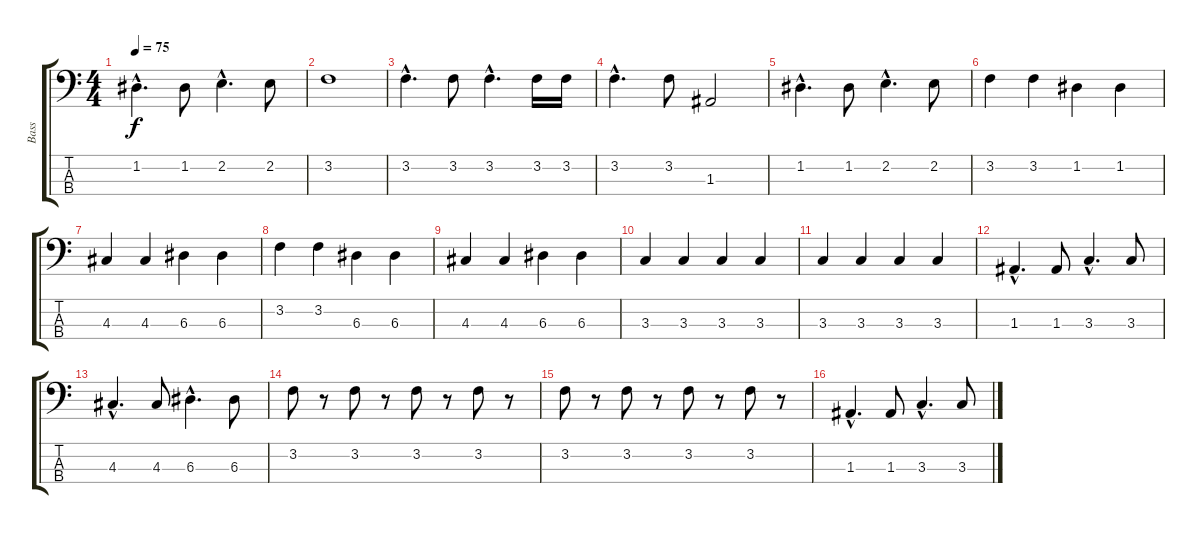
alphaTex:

\track ("Bass" "Bass") {instrument electricbassfinger}
\staff {score tabs}
\tuning (G2 D2 A1 E1) {hide}
\ts (4 4)
\tempo 75
\clef f4
\ks c
1.2{hac}.4{d dy f} 1.2.8 2.2{hac}.4{d} 2.2.8 |
3.2.1 |
3.2{hac}.4{d} 3.2.8 3.2{hac}.4{d} 3.2.16 3.2.16 |
3.2{hac}.4{d} 3.2.8 1.3.2 |
1.2{hac}.4{d} 1.2.8 2.2{hac}.4{d} 2.2.8 |
3.2.4 3.2.4 1.2.4 1.2.4 |
4.3.4 4.3.4 6.3.4 6.3.4 |
3.2.4 3.2.4 6.3.4 6.3.4 |
4.3.4 4.3.4 6.3.4 6.3.4 |
3.3.4 3.3.4 3.3.4 3.3.4 |
3.3.4 3.3.4 3.3.4 3.3.4 |
1.3{hac}.4{d} 1.3.8 3.3{hac}.4{d} 3.3.8 |
4.3{hac}.4{d} 4.3.8 6.3{hac}.4{d} 6.3.8 |
3.2.8 r.8 3.2.8 r.8 3.2.8 r.8 3.2.8 r.8 |
3.2.8 r.8 3.2.8 r.8 3.2.8 r.8 3.2.8 r.8 |
1.3{hac}.4{d} 1.3.8 3.3{hac}.4{d} 3.3.8
